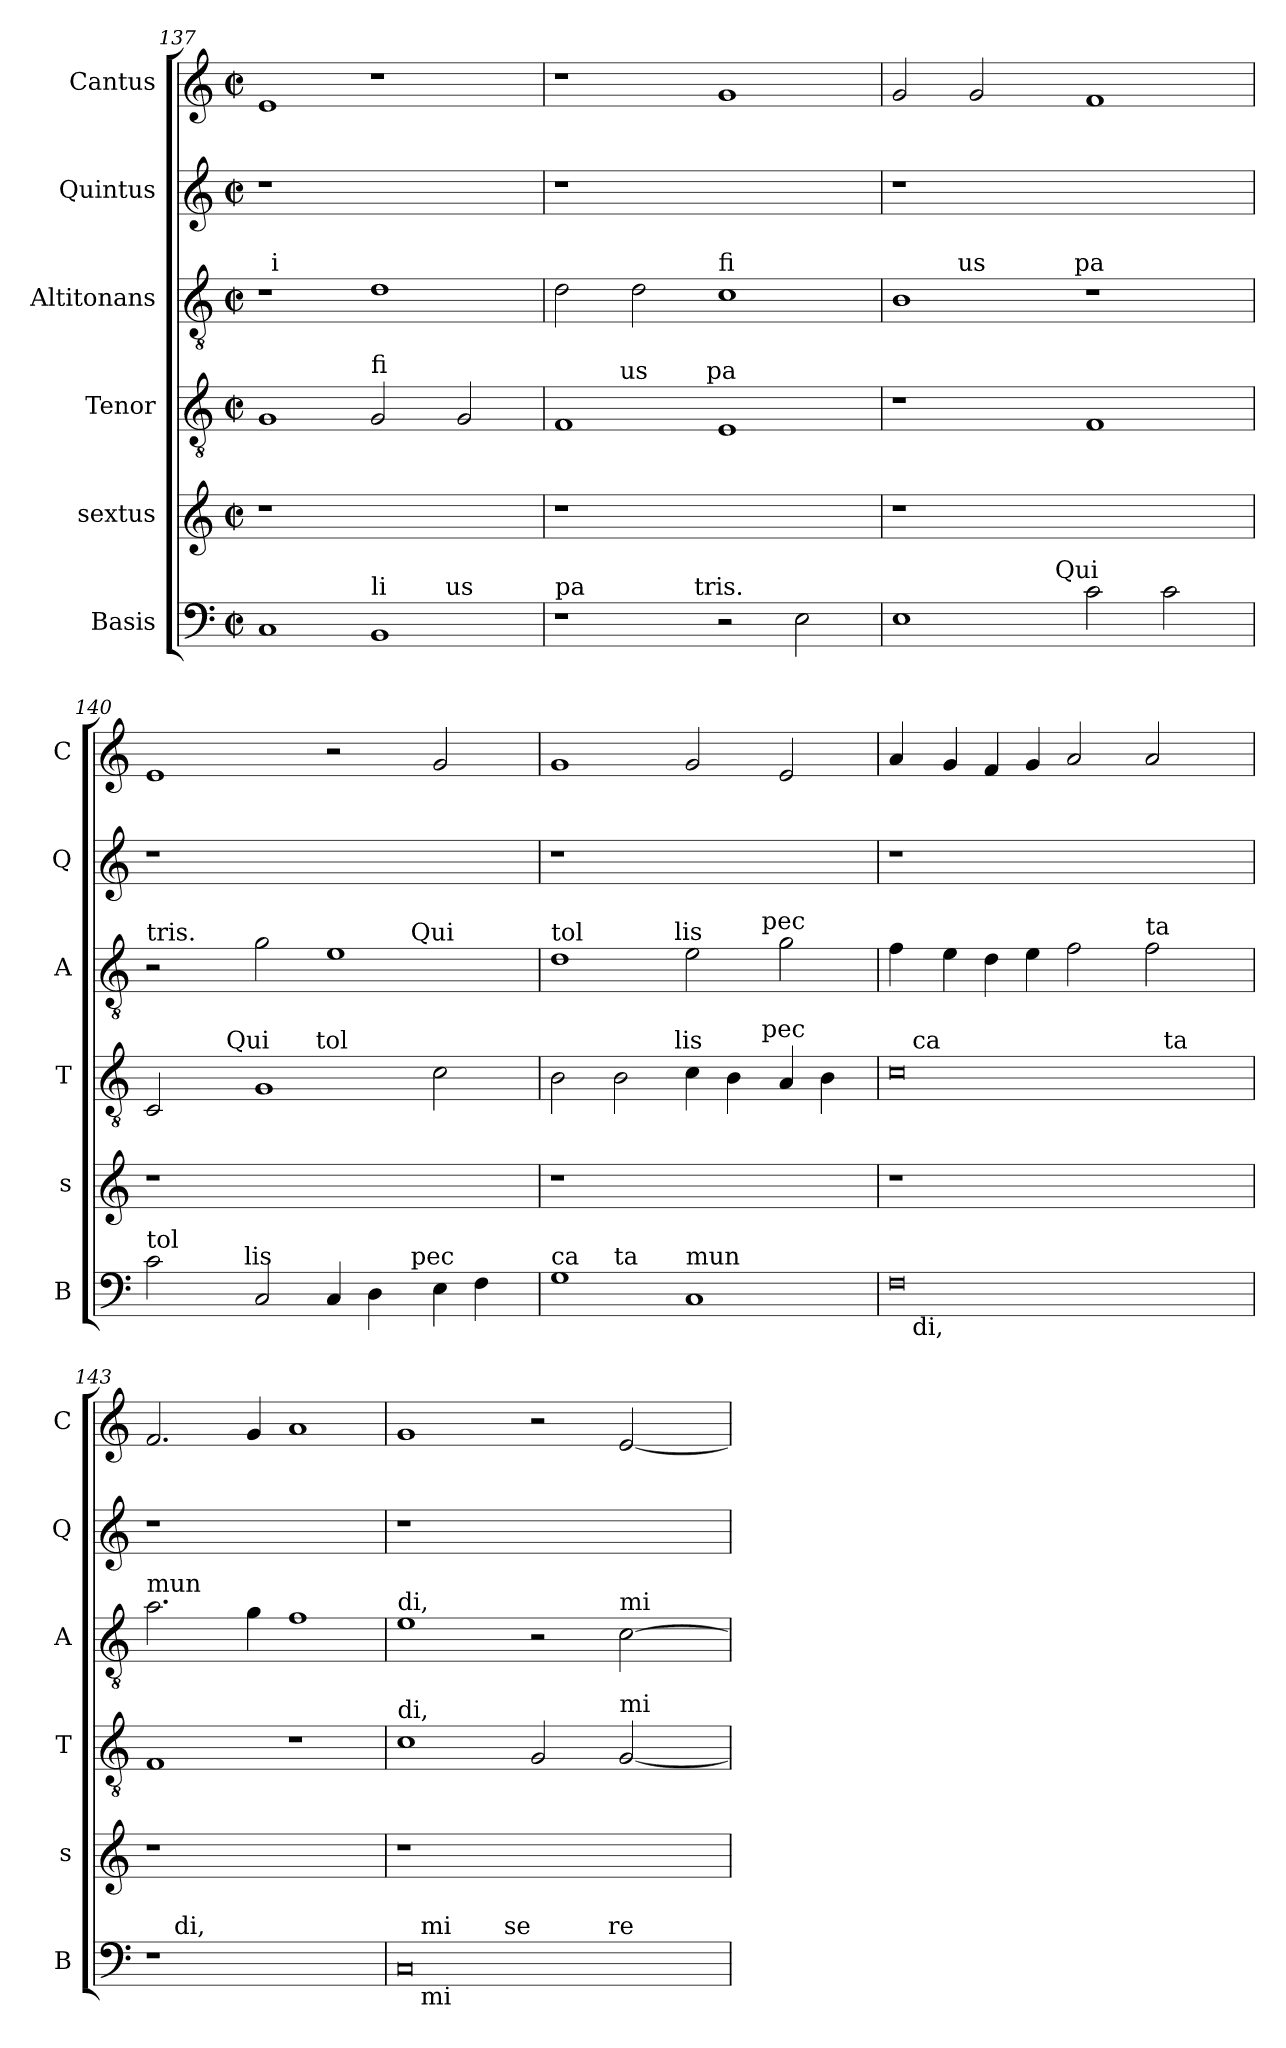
**kern	**kern	**kern	**kern	**kern	**kern
*part6	*part5	*part4	*part3	*part2	*part1
*staff6	*staff5	*staff4	*staff3	*staff2	*staff1
*I"Basis	*I"sextus	*I"Tenor	*I"Altitonans	*I"Quintus	*I"Cantus
*I'B	*I's	*I'T	*I'A	*I'Q	*I'C
*clefF4	*clefG2	*clefGv2	*clefGv2	*clefG2	*clefG2
*k[]	*k[]	*k[]	*k[]	*k[]	*k[]
*C:	*C:	*C:	*C:	*C:	*C:
*M2/2	*M2/2	*M2/2	*M2/2	*M2/2	*M2/2
*met(c|)	*met(c|)	*met(c|)	*met(c|)	*met(c|)	*met(c|)
=137	=137	=137	=137	=137	=137
!LO:TX:a:t=fi	!	!	!	!	!
*^	*	*	*^	*	*
1C	1ryy	1r	1G	1r	32ryy	1r	1e
!	!	!	!	!	!LO:TX:a:t=i	!	!
.	.	.	.	.	1ryy	.	.
!	!	!	!LO:TX:a:t=fi	!	!	!	!
!LO:TX:a:t=li	!	!	!	!	!	!	!
1BB	4...ryy	1ryy	2G/	1d	.	1ryy	1r
.	.	.	.	.	2ryy	.	.
!	!LO:TX:a:t=us	!	!	!	!	!	!
.	2ryy	.	.	.	.	.	.
.	.	.	2G/	.	.	.	.
.	.	.	.	.	4...ryy	.	.
.	32ryy	.	.	.	.	.	.
=138	=138	=138	=138	=138	=138	=138	=138
!	!	!	!LO:TX:a:t=li	!	!	!	!
!LO:TX:a:t=pa	!	!	!	!	!	!	!
*	*	*	*^	*	*	*	*
*	*	*	*	*^	*v	*v	*	*
1r	2...ryy	1r	1F	4...ryy	2ryy	2d\	1r	1r
!	!	!	!	!LO:TX:a:t=us	!	!	!	!
.	.	.	.	1ryy	.	.	.	.
.	.	.	.	.	4...ryy	2d\	.	.
!	!LO:TX:a:t=tris.	!	!	!	!	!	!	!
.	1ryy	.	.	.	.	.	.	.
!	!	!	!	!	!LO:TX:a:t=pa	!	!	!
.	.	.	.	.	1ryy	.	.	.
!	!	!	!	!	!	!LO:TX:a:t=fi	!	!
2r	.	1ryy	1E	.	.	1c	1ryy	1g
.	.	.	.	2ryy	.	.	.	.
2E\	.	.	.	.	.	.	.	.
.	16ryy	.	.	.	.	.	.	.
.	.	.	.	32ryy	32ryy	.	.	.
=139	=139	=139	=139	=139	=139	=139	=139	=139
!	!	!	!	!	!	!LO:TX:a:t=li	!	!
!	!	!	!LO:TX:a:t=tris.	!	!	!	!	!
*	*	*	*	*	*	*^	*	*
*	*	*	*v	*v	*v	*	*^	*	*
1E	2ryy	1r	1r	1B	4...ryy	2ryy	1r	2g/
!	!	!	!	!	!LO:TX:a:t=us	!	!	!
.	.	.	.	.	1ryy	.	.	.
.	4ryy	.	.	.	.	4...ryy	.	2g/
.	8ryy	.	.	.	.	.	.	.
.	32ryy	.	.	.	.	.	.	.
!	!LO:TX:a:t=Qui	!	!	!	!	!	!	!
.	1ryy	.	.	.	.	.	.	.
!	!	!	!	!	!	!LO:TX:a:t=pa	!	!
.	.	.	.	.	.	1ryy	.	.
2c\	.	1ryy	1F	1r	.	.	1ryy	1f
.	.	.	.	.	2ryy	.	.	.
2c\	.	.	.	.	.	.	.	.
.	16.ryy	.	.	.	.	.	.	.
.	.	.	.	.	32ryy	32ryy	.	.
=140	=140	=140	=140	=140	=140	=140	=140	=140
!	!	!	!	!LO:TX:a:t=tris.	!	!	!	!
!LO:TX:a:t=tol	!	!	!	!	!	!	!	!
*	*^	*	*^	*	*	*	*	*
*	*	*	*	*	*^	*	*v	*v	*	*
2c\	4...ryy	1ryy	1r	2C/	4ryy	2ryy	2r	1ryy	1r	1e
.	.	.	.	.	8ryy	.	.	.	.	.
.	.	.	.	.	32ryy	.	.	.	.	.
!	!	!	!	!	!LO:TX:a:t=Qui	!	!	!	!	!
.	.	.	.	.	1ryy	.	.	.	.	.
!	!LO:TX:a:t=lis	!	!	!	!	!	!	!	!	!
.	1ryy	.	.	.	.	.	.	.	.	.
2C/	.	.	.	1G	.	4...ryy	2g\	.	.	.
!	!	!	!	!	!	!LO:TX:a:t=tol	!	!	!	!
.	.	.	.	.	.	1ryy	.	.	.	.
4C/	.	4..ryy	1ryy	.	.	.	1e	4..ryy	1ryy	2r
4D\	.	.	.	.	.	.	.	.	.	.
.	.	.	.	.	2ryy	.	.	.	.	.
!	!	!	!	!	!	!	!	!LO:TX:a:t=Qui	!	!
!	!	!LO:TX:a:t=pec	!	!	!	!	!	!	!	!
.	.	2ryy	.	.	.	.	.	2ryy	.	.
.	2ryy	.	.	.	.	.	.	.	.	.
4E\	.	.	.	2c\	.	.	.	.	.	2g/
4F\	.	.	.	.	.	.	.	.	.	.
.	.	.	.	.	16.ryy	.	.	.	.	.
.	.	16ryy	.	.	.	.	.	16ryy	.	.
.	32ryy	.	.	.	.	32ryy	.	.	.	.
!!LO:LB:g=z
=141	=141	=141	=141	=141	=141	=141	=141	=141	=141	=141
!	!	!	!	!	!	!	!LO:TX:a:t=tol	!	!	!
!LO:TX:a:t=ca	!	!	!	!	!	!	!	!	!	!
*	*v	*v	*	*	*	*	*	*^	*	*
1G	2ryy	1r	2B\	2ryy	1ryy	1d	2ryy	1ryy	1r	1g
!	!LO:TX:a:t=ta	!	!	!	!	!	!	!	!	!
.	1.ryy	.	2B\	4...ryy	.	.	4...ryy	.	.	.
!	!	!	!	!	!	!	!LO:TX:a:t=lis	!	!	!
!	!	!	!	!LO:TX:a:t=lis	!	!	!	!	!	!
.	.	.	.	1ryy	.	.	1ryy	.	.	.
!LO:TX:a:t=mun	!	!	!	!	!	!	!	!	!	!
1C	.	1ryy	4c\	.	4..ryy	2e\	.	4..ryy	1ryy	2g/
.	.	.	4B\	.	.	.	.	.	.	.
!	!	!	!	!	!	!	!	!LO:TX:a:t=pec	!	!
!	!	!	!	!	!LO:TX:a:t=pec	!	!	!	!	!
.	.	.	.	.	2ryy	.	.	2ryy	.	.
.	.	.	4A/	.	.	2g\	.	.	.	2e/
.	.	.	4B\	.	.	.	.	.	.	.
.	.	.	.	.	16ryy	.	.	16ryy	.	.
.	.	.	.	32ryy	.	.	32ryy	.	.	.
=142	=142	=142	=142	=142	=142	=142	=142	=142	=142	=142
!	!	!	!	!	!	!LO:TX:a:t=ca	!	!	!	!
*	*	*	*	*	*	*v	*v	*v	*	*
0F	16.ryy	1r	0c	16.ryy	1ryy	4f\	1r	4a/
!	!	!	!	!LO:TX:a:t=ca	!	!	!	!
!	!LO:TX:b:t=di,	!	!	!	!	!	!	!
.	1ryy	.	.	1ryy	.	.	.	.
.	.	.	.	.	.	4e\	.	4g/
.	.	.	.	.	.	4d\	.	4f/
.	.	.	.	.	.	4e\	.	4g/
.	.	1ryy	.	.	2ryy	2f\	1ryy	2a/
.	2ryy	.	.	2ryy	.	.	.	.
!	!	!	!	!	!	!LO:TX:a:t=ta	!	!
.	.	.	.	.	16ryy	2f\	.	2a/
!	!	!	!	!	!LO:TX:a:t=ta	!	!	!
.	.	.	.	.	4..ryy	.	.	.
.	4ryy	.	.	4ryy	.	.	.	.
.	8ryy	.	.	8ryy	.	.	.	.
.	32ryy	.	.	32ryy	.	.	.	.
=143	=143	=143	=143	=143	=143	=143	=143	=143
!	!	!	!	!	!	!LO:TX:a:t=mun	!	!
!	!	!	!LO:TX:a:t=mun	!	!	!	!	!
*	*	*	*v	*v	*v	*	*	*
1r	8ryy	1r	1F	2.a\	1r	2.f/
!	!LO:TX:a:t=di,	!	!	!	!	!
.	1...ryy	.	.	.	.	.
.	.	.	.	4g\	.	4g/
1ryy	.	1ryy	1r	1f	1ryy	1a
=144	=144	=144	=144	=144	=144	=144
!	!	!	!	!LO:TX:a:t=di,	!	!
!	!	!	!LO:TX:a:t=di,	!	!	!
*^	*^	*	*	*	*	*
0C	16.ryy	2..ryy	1ryy	1r	1c	1e	1r	1g
!	!LO:TX:b:t=mi	!	!	!	!	!	!	!
!	!LO:TX:a:t=mi	!	!	!	!	!	!	!
.	1ryy	.	.	.	.	.	.	.
!	!	!LO:TX:a:t=se	!	!	!	!	!	!
.	.	1ryy	.	.	.	.	.	.
.	.	.	4...ryy	1ryy	2G/	2r	1ryy	2r
.	2ryy	.	.	.	.	.	.	.
!	!	!	!LO:TX:a:t=re	!	!	!	!	!
.	.	.	2ryy	.	.	.	.	.
!	!	!	!	!	!	!LO:TX:a:t=mi	!	!
!	!	!	!	!	!LO:TX:a:t=mi	!	!	!
.	.	.	.	.	[<2G/	[>2c\	.	[<2e/
.	4ryy	.	.	.	.	.	.	.
.	8ryy	.	.	.	.	.	.	.
.	.	8ryy	.	.	.	.	.	.
.	32ryy	.	32ryy	.	.	.	.	.
*v	*v	*v	*v	*	*	*	*	*
=	=	=	=	=	=
*-	*-	*-	*-	*-	*-
